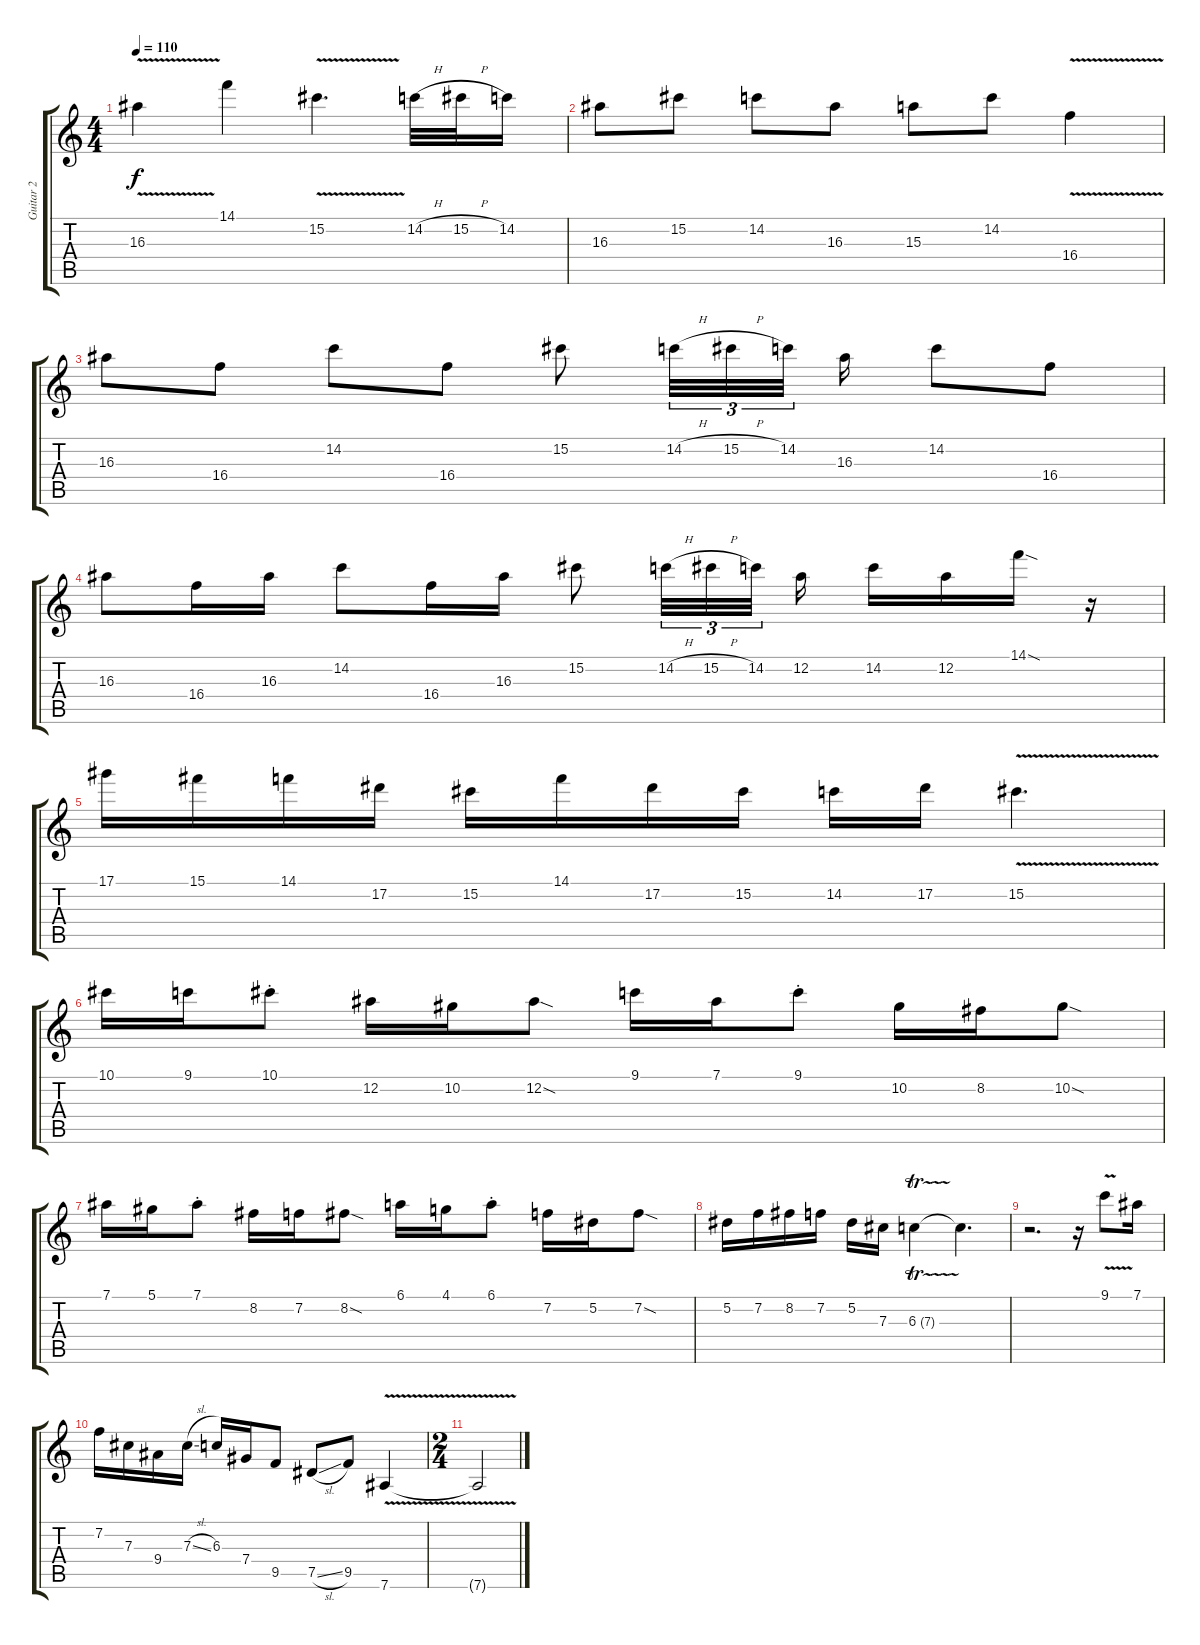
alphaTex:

\track ("Guitar 2" "Guitar 2") {instrument acousticguitarnylon}
\staff {score tabs}
\tuning (Eb4 Bb3 Gb3 Db3 Ab2 Eb2) {hide}
\ts (4 4)
\tempo 110
\clef g2
\ks c
16.3{v}.4{dy f} 14.1.4 15.2{v}.4{d} 14.2{h}.32 15.2{h}.32 14.2.16 |
16.3.8 15.2.8 14.2.8 16.3.8 15.3.8 14.2.8 16.4{v}.4 |
16.3.8 16.4.8 14.2.8 16.4.8 15.2.8 14.2{h}.32{tu (3 2)} 15.2{h}.32{tu (3 2)} 14.2.32{tu (3 2)} 16.3.16 14.2.8 16.4.8 |
16.3.8 16.4.16 16.3.16 14.2.8 16.4.16 16.3.16 15.2.8 14.2{h}.32{tu (3 2)} 15.2{h}.32{tu (3 2)} 14.2.32{tu (3 2)} 12.2.16 14.2.16 12.2.16 14.1{sod}.16 r.16 |
17.1.16 15.1.16 14.1.16 17.2.16 15.2.16 14.1.16 17.2.16 15.2.16 14.2.16 17.2.16 15.2{v}.4{d} |
10.1.16 9.1.16 10.1{st}.8 12.2.16 10.2.16 12.2{sod}.8 9.1.16 7.1.16 9.1{st}.8 10.2.16 8.2.16 10.2{sod}.8 |
7.1.16 5.1.16 7.1{st}.8 8.2.16 7.2.16 8.2{sod}.8 6.1.16 4.1.16 6.1{st}.8 7.2.16 5.2.16 7.2{sod}.8 |
5.2.16 7.2.16 8.2.16 7.2.16 5.2.16 7.3.16 6.3{tr (7 64)}.4 6.3{t}.4{d} |
r.2{d} r.16 9.1{v}.8 7.1.16 |
7.2.16 7.3.16 9.4.16 7.3{sl}.16 6.3.16 7.4.16 9.5.8 7.5{sl}.8 9.5.8 7.6{v}.4 |
\ts (2 4)
7.6{t}.2
